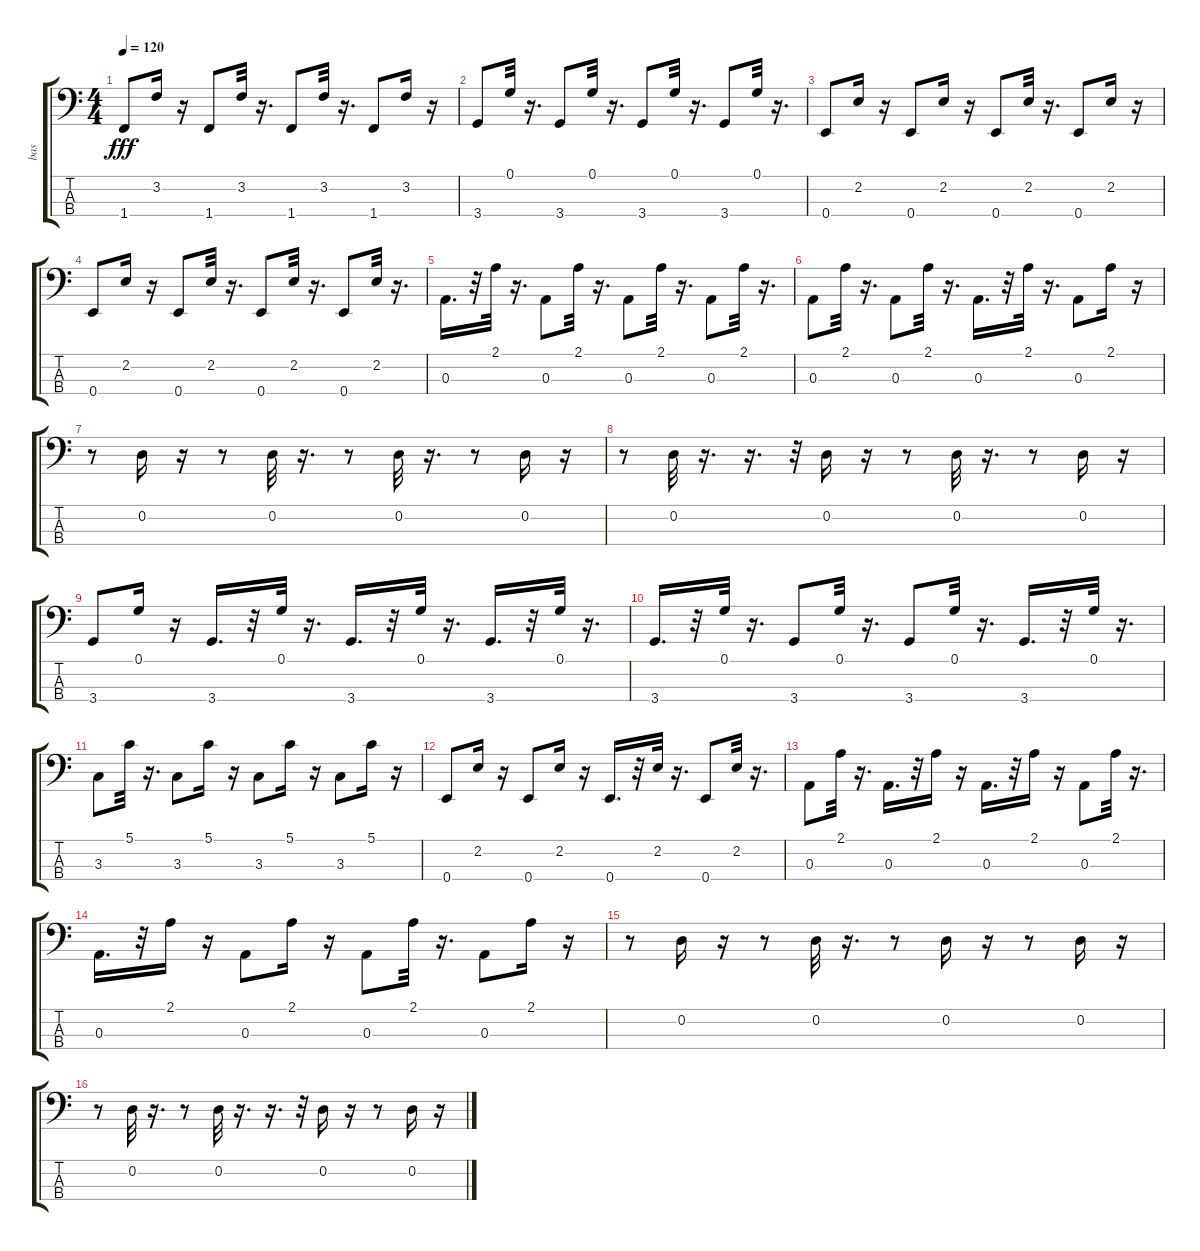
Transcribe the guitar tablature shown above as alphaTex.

\track ("bas" "bas") {instrument fretlessbass}
\staff {score tabs}
\tuning (G2 D2 A1 E1) {hide}
\ts (4 4)
\tempo 120
\clef f4
\ks c
1.4.8{dy fff} 3.2.16 r.16 1.4.8 3.2.32 r.16{d} 1.4.8 3.2.32 r.16{d} 1.4.8 3.2.16 r.16 |
3.4.8 0.1.32 r.16{d} 3.4.8 0.1.32 r.16{d} 3.4.8 0.1.32 r.16{d} 3.4.8 0.1.32 r.16{d} |
0.4.8 2.2.16 r.16 0.4.8 2.2.16 r.16 0.4.8 2.2.32 r.16{d} 0.4.8 2.2.16 r.16 |
0.4.8 2.2.16 r.16 0.4.8 2.2.32 r.16{d} 0.4.8 2.2.32 r.16{d} 0.4.8 2.2.32 r.16{d} |
0.3.16{d} r.32 2.1.32 r.16{d} 0.3.8 2.1.32 r.16{d} 0.3.8 2.1.32 r.16{d} 0.3.8 2.1.32 r.16{d} |
0.3.8 2.1.32 r.16{d} 0.3.8 2.1.32 r.16{d} 0.3.16{d} r.32 2.1.32 r.16{d} 0.3.8 2.1.16 r.16 |
r.8 0.2.16 r.16 r.8 0.2.32 r.16{d} r.8 0.2.32 r.16{d} r.8 0.2.16 r.16 |
r.8 0.2.32 r.16{d} r.16{d} r.32 0.2.16 r.16 r.8 0.2.32 r.16{d} r.8 0.2.16 r.16 |
3.4.8 0.1.16 r.16 3.4.16{d} r.32 0.1.32 r.16{d} 3.4.16{d} r.32 0.1.32 r.16{d} 3.4.16{d} r.32 0.1.32 r.16{d} |
3.4.16{d} r.32 0.1.32 r.16{d} 3.4.8 0.1.32 r.16{d} 3.4.8 0.1.32 r.16{d} 3.4.16{d} r.32 0.1.32 r.16{d} |
3.3.8 5.1.32 r.16{d} 3.3.8 5.1.16 r.16 3.3.8 5.1.16 r.16 3.3.8 5.1.16 r.16 |
0.4.8 2.2.16 r.16 0.4.8 2.2.16 r.16 0.4.16{d} r.32 2.2.32 r.16{d} 0.4.8 2.2.32 r.16{d} |
0.3.8 2.1.32 r.16{d} 0.3.16{d} r.32 2.1.16 r.16 0.3.16{d} r.32 2.1.16 r.16 0.3.8 2.1.32 r.16{d} |
0.3.16{d} r.32 2.1.16 r.16 0.3.8 2.1.16 r.16 0.3.8 2.1.32 r.16{d} 0.3.8 2.1.16 r.16 |
r.8 0.2.16 r.16 r.8 0.2.32 r.16{d} r.8 0.2.16 r.16 r.8 0.2.16 r.16 |
r.8 0.2.32 r.16{d} r.8 0.2.32 r.16{d} r.16{d} r.32 0.2.16 r.16 r.8 0.2.16 r.16
